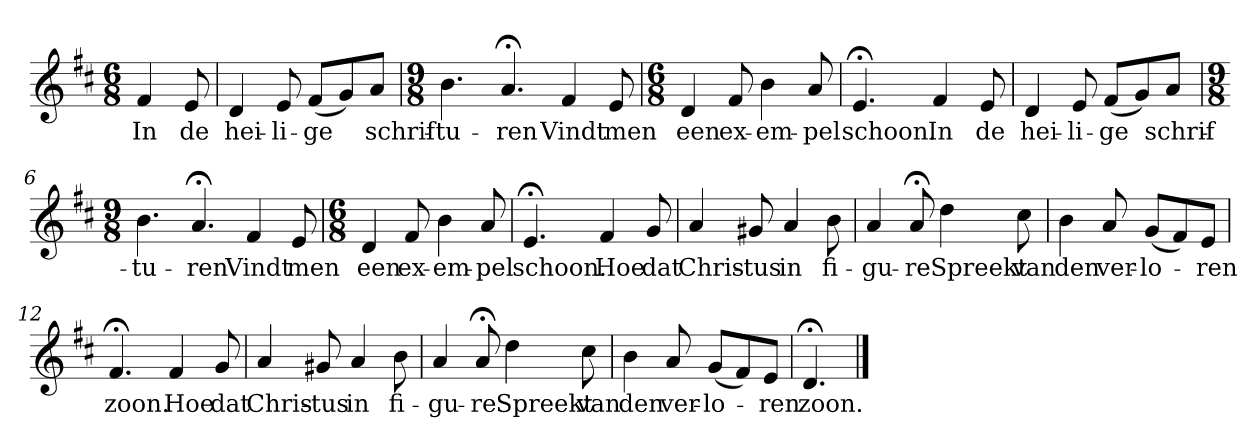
**kern	**text
*part1	*part1
*staff1	*staff1
*k[f#c#]	*
*D:	*
*M6/8	*
*MM120	*
=	=
4f#	In
8e	de
=1	=1
4d	hei-
8e	-li-
(8f#L	-ge
8g)	.
8aJ	schrif-
=2	=2
*M9/8	*
4.b	-tu-
4.a;<	-ren
4f#	Vindt
8e	men
=3	=3
*M6/8	*
4d	een
8f#	ex-
4b	-em-
8a	-pel
=4	=4
4.e;<	schoon.
4f#	In
8e	de
=5	=5
4d	hei-
8e	-li-
(8f#L	-ge
8g)	.
8aJ	schrif-
=6	=6
*M9/8	*
4.b	-tu-
4.a;<	-ren
4f#	Vindt
8e	men
=7	=7
*M6/8	*
4d	een
8f#	ex-
4b	-em-
8a	-pel
=8	=8
4.e;<	schoon.
4f#	Hoe
8g	dat
=9	=9
4a	Chris-
8g#X	-tus
4a	in
8b	fi-
=10	=10
4a	-gu-
8a;<	-re
4dd	Spreekt
8cc#	van
=11	=11
4b	den
8a	ver-
(8gL	-lo-
8f#)	.
8eJ	-ren
=12	=12
4.f#;<	zoon.
4f#	Hoe
8g	dat
=13	=13
4a	Chris-
8g#X	-tus
4a	in
8b	fi-
=14	=14
4a	-gu-
8a;<	-re
4dd	Spreekt
8cc#	van
=15	=15
4b	den
8a	ver-
(8gL	-lo-
8f#)	.
8eJ	-ren
=16	=16
4.d;<	zoon.
==	==
*-	*-
